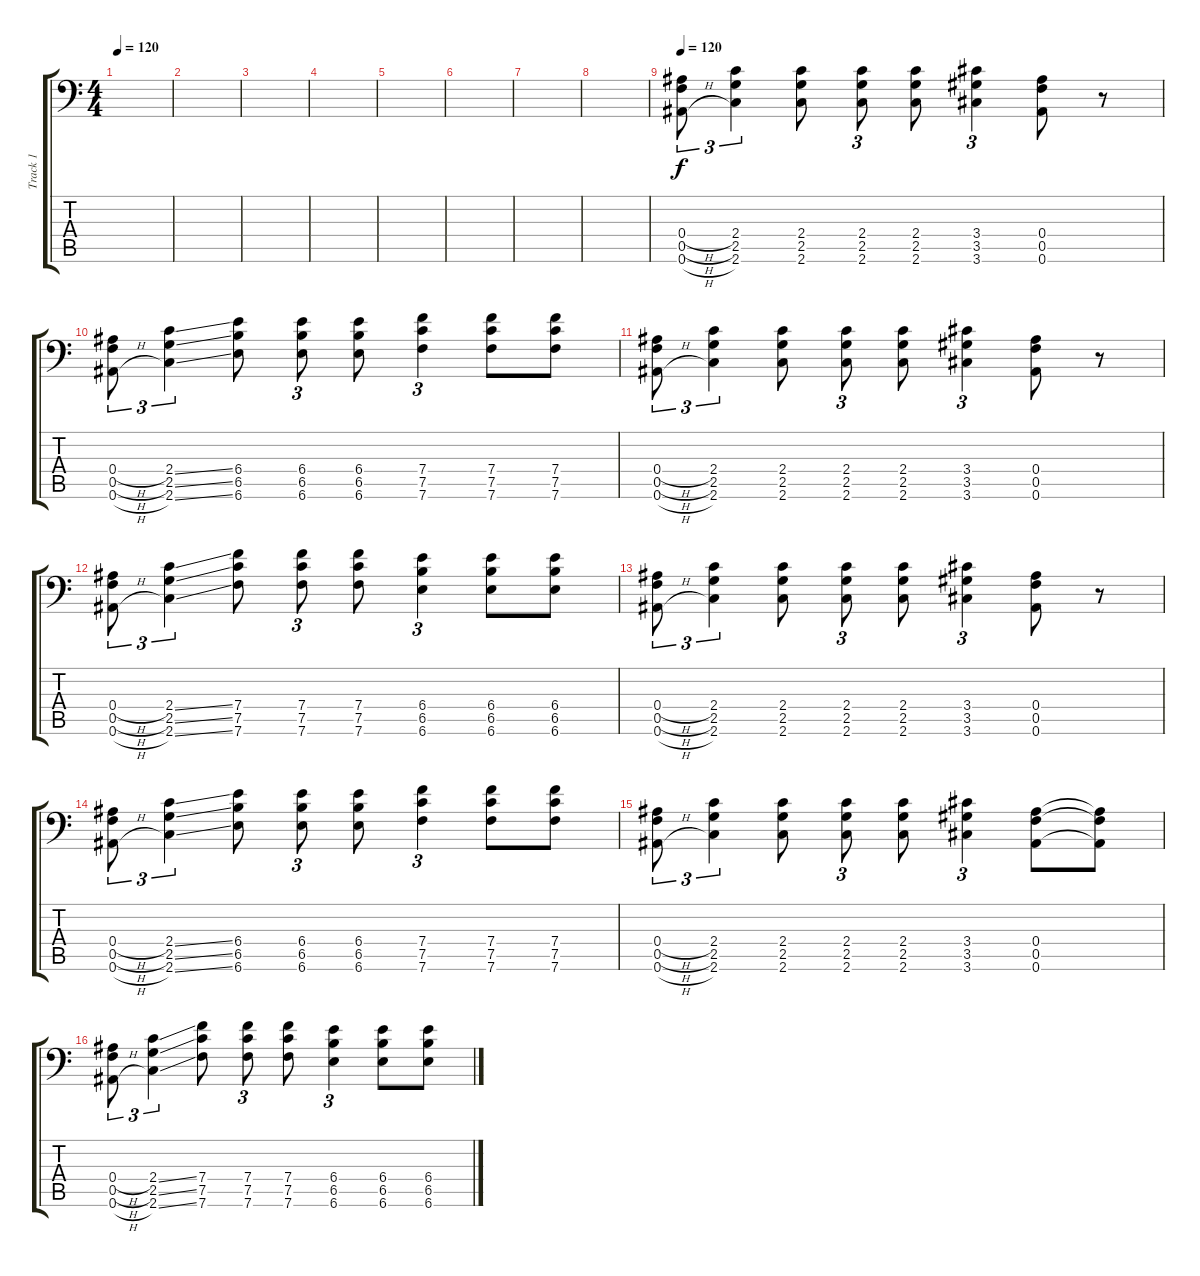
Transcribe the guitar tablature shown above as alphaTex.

\track ("Track 1" "Track 1") {instrument distortionguitar}
\staff {score tabs}
\tuning (C4 G3 Eb3 Bb2 F2 Bb1) {hide}
\ts (4 4)
\tempo 120
\clef f4
\ks c
|
|
|
|
|
|
|
|
\tempo 120
(0.4{h} 0.5{h} 0.6{h}).8{tu (3 2)} (2.4 2.5 2.6).4{tu (3 2)} (2.4 2.5 2.6).8 (2.4 2.5 2.6).8{tu (3 2)} (2.4 2.5 2.6).8 (3.4 3.5 3.6).4{tu (3 2)} (0.4 0.5 0.6).8 r.8 |
(0.4{h} 0.5{h} 0.6{h}).8{tu (3 2)} (2.4{ss} 2.5{ss} 2.6{ss}).4{tu (3 2)} (6.4 6.5 6.6).8 (6.4 6.5 6.6).8{tu (3 2)} (6.4 6.5 6.6).8 (7.4 7.5 7.6).4{tu (3 2)} (7.4 7.5 7.6).8 (7.4 7.5 7.6).8 |
(0.4{h} 0.5{h} 0.6{h}).8{tu (3 2)} (2.4 2.5 2.6).4{tu (3 2)} (2.4 2.5 2.6).8 (2.4 2.5 2.6).8{tu (3 2)} (2.4 2.5 2.6).8 (3.4 3.5 3.6).4{tu (3 2)} (0.4 0.5 0.6).8 r.8 |
(0.4{h} 0.5{h} 0.6{h}).8{tu (3 2)} (2.4{ss} 2.5{ss} 2.6{ss}).4{tu (3 2)} (7.4 7.5 7.6).8 (7.4 7.5 7.6).8{tu (3 2)} (7.4 7.5 7.6).8 (6.4 6.5 6.6).4{tu (3 2)} (6.4 6.5 6.6).8 (6.4 6.5 6.6).8 |
(0.4{h} 0.5{h} 0.6{h}).8{tu (3 2)} (2.4 2.5 2.6).4{tu (3 2)} (2.4 2.5 2.6).8 (2.4 2.5 2.6).8{tu (3 2)} (2.4 2.5 2.6).8 (3.4 3.5 3.6).4{tu (3 2)} (0.4 0.5 0.6).8 r.8 |
(0.4{h} 0.5{h} 0.6{h}).8{tu (3 2)} (2.4{ss} 2.5{ss} 2.6{ss}).4{tu (3 2)} (6.4 6.5 6.6).8 (6.4 6.5 6.6).8{tu (3 2)} (6.4 6.5 6.6).8 (7.4 7.5 7.6).4{tu (3 2)} (7.4 7.5 7.6).8 (7.4 7.5 7.6).8 |
(0.4{h} 0.5{h} 0.6{h}).8{tu (3 2)} (2.4 2.5 2.6).4{tu (3 2)} (2.4 2.5 2.6).8 (2.4 2.5 2.6).8{tu (3 2)} (2.4 2.5 2.6).8 (3.4 3.5 3.6).4{tu (3 2)} (0.4 0.5 0.6).8 (0.4{t} 0.5{t} 0.6{t}).8 |
(0.4{h} 0.5{h} 0.6{h}).8{tu (3 2)} (2.4{ss} 2.5{ss} 2.6{ss}).4{tu (3 2)} (7.4 7.5 7.6).8 (7.4 7.5 7.6).8{tu (3 2)} (7.4 7.5 7.6).8 (6.4 6.5 6.6).4{tu (3 2)} (6.4 6.5 6.6).8 (6.4 6.5 6.6).8
